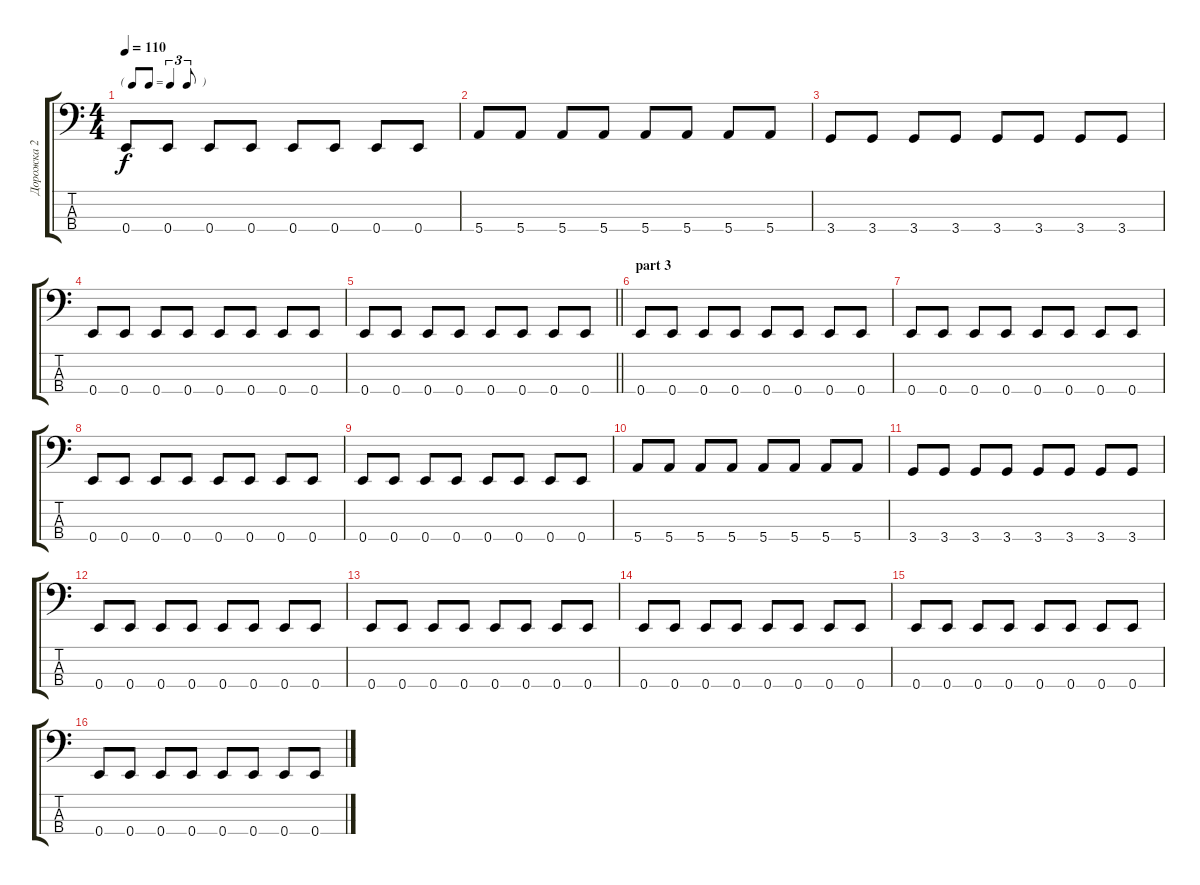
\track ("Дорожка 2" "Дорожка 2") {instrument electricbassfinger}
\staff {score tabs}
\tuning (G2 D2 A1 E1) {hide}
\ts (4 4)
\tf triplet8th
\tempo 110
\clef f4
\ks c
0.4.8{dy f} 0.4.8 0.4.8 0.4.8 0.4.8 0.4.8 0.4.8 0.4.8 |
5.4.8 5.4.8 5.4.8 5.4.8 5.4.8 5.4.8 5.4.8 5.4.8 |
3.4.8 3.4.8 3.4.8 3.4.8 3.4.8 3.4.8 3.4.8 3.4.8 |
0.4.8 0.4.8 0.4.8 0.4.8 0.4.8 0.4.8 0.4.8 0.4.8 |
\barLineRight lightlight
0.4.8 0.4.8 0.4.8 0.4.8 0.4.8 0.4.8 0.4.8 0.4.8 |
\section ("" "part 3")
0.4.8 0.4.8 0.4.8 0.4.8 0.4.8 0.4.8 0.4.8 0.4.8 |
0.4.8 0.4.8 0.4.8 0.4.8 0.4.8 0.4.8 0.4.8 0.4.8 |
0.4.8 0.4.8 0.4.8 0.4.8 0.4.8 0.4.8 0.4.8 0.4.8 |
0.4.8 0.4.8 0.4.8 0.4.8 0.4.8 0.4.8 0.4.8 0.4.8 |
5.4.8 5.4.8 5.4.8 5.4.8 5.4.8 5.4.8 5.4.8 5.4.8 |
3.4.8 3.4.8 3.4.8 3.4.8 3.4.8 3.4.8 3.4.8 3.4.8 |
0.4.8 0.4.8 0.4.8 0.4.8 0.4.8 0.4.8 0.4.8 0.4.8 |
0.4.8 0.4.8 0.4.8 0.4.8 0.4.8 0.4.8 0.4.8 0.4.8 |
0.4.8 0.4.8 0.4.8 0.4.8 0.4.8 0.4.8 0.4.8 0.4.8 |
0.4.8 0.4.8 0.4.8 0.4.8 0.4.8 0.4.8 0.4.8 0.4.8 |
0.4.8 0.4.8 0.4.8 0.4.8 0.4.8 0.4.8 0.4.8 0.4.8
